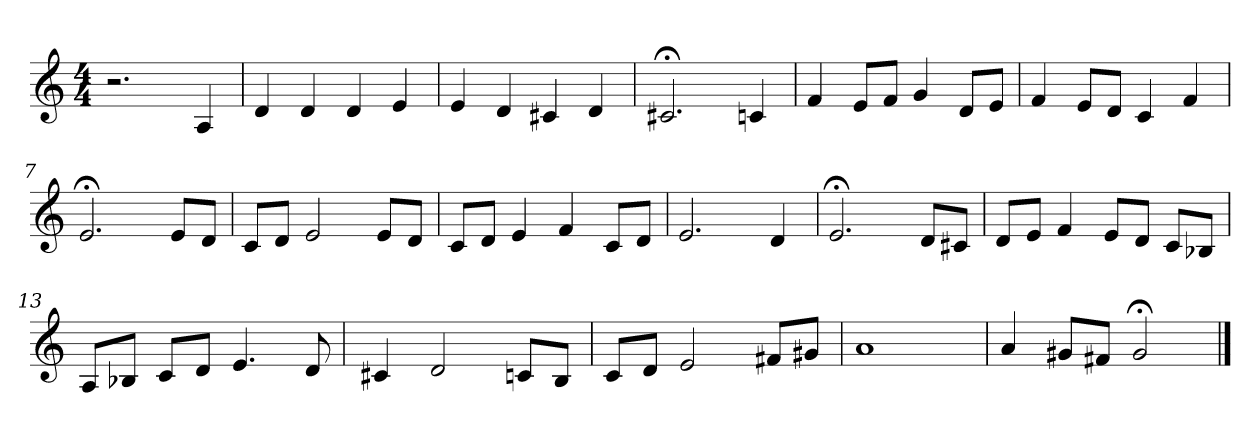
**kern
*part1
*staff1
*clefG2
*k[]
*C:
*M4/4
=1
2.r
4A
=2
4d
4d
4d
4e
=3
4e
4d
4c#X
4d
=4
2.c#X;<
4cn
=5
4f
8e/L
8f/J
4g
8d/L
8e/J
=6
4f
8e/L
8d/J
4c
4f
=7
2.e;<
8e/L
8d/J
=8
8c/L
8d/J
2e
8e/L
8d/J
=9
8c/L
8d/J
4e
4f
8c/L
8d/J
=10
2.e
4d
=11
2.e;<
8d/L
8c#X/J
=12
8d/L
8e/J
4f
8e/L
8d/J
8c/L
8B-X/J
=13
8A/L
8B-X/J
8c/L
8d/J
4.e
8d
=14
4c#X
2d
8cn/L
8B/J
=15
8c/L
8d/J
2e
8f#X/L
8g#X/J
=16
1a
=17
4a
8g#X/L
8f#X/J
2g#;<
==
*-
